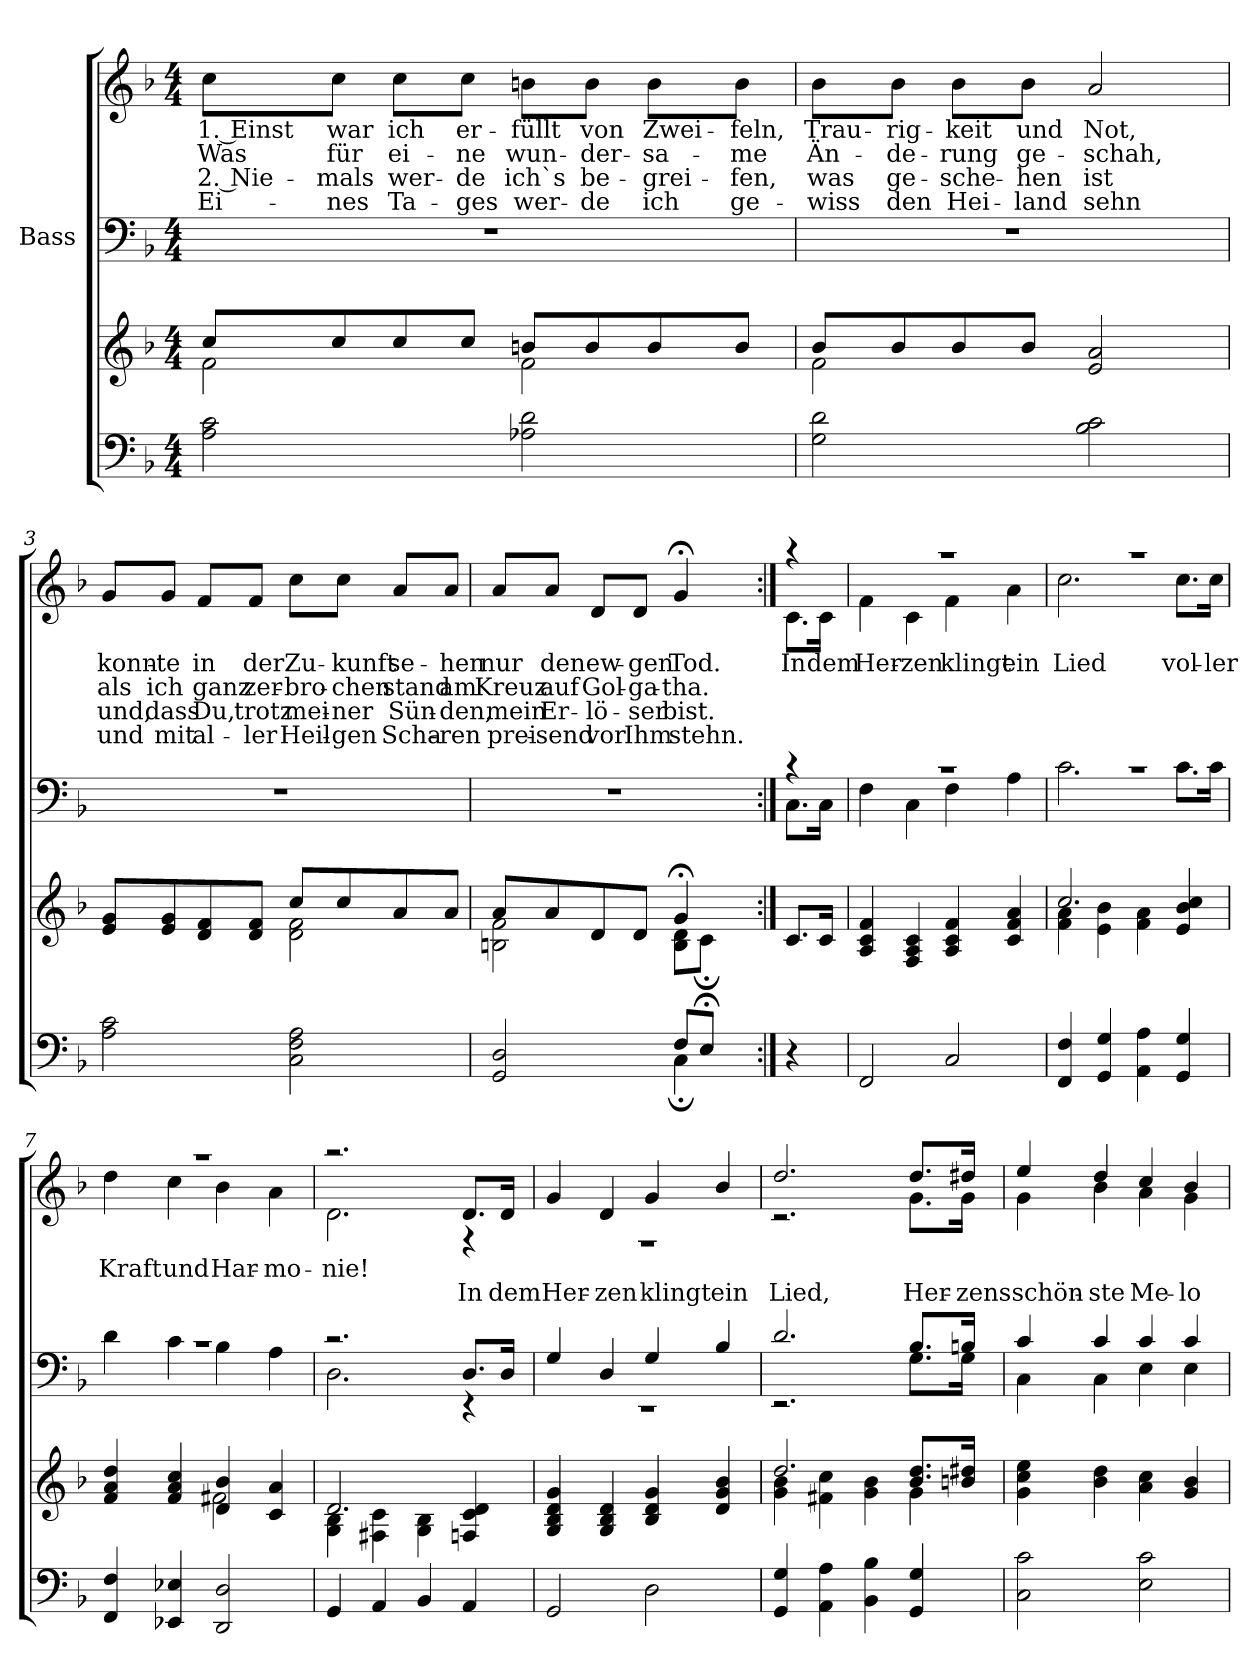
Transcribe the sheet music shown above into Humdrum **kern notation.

**kern	**kern	**kern	**kern	**text	**text	**text	**text
*part3	*part3	*part2	*part1	*part1	*part1	*part1	*part1
*staff4	*staff3	*staff2	*staff1	*staff1	*staff1	*staff1	*staff1
*	*	*I"Bass	*	*	*	*	*
*clefF4	*clefG2	*clefF4	*clefG2	*	*	*	*
*k[b-]	*k[b-]	*k[b-]	*k[b-]	*	*	*	*
*F:	*F:	*F:	*F:	*	*	*	*
*M4/4	*M4/4	*M4/4	*M4/4	*	*	*	*
=1	=1	=1	=1	=1	=1	=1	=1
*	*^	*	*	*	*	*	*
!	!	!	!	!	!LO:LY:b	!LO:LY:b	!LO:LY:b	!LO:LY:b
2A\ 2c\	8cc/L	2f\	1r	8cc\L	1. Einst	Was	2. Nie-	Ei-
!	!	!	!	!	!LO:LY:b	!LO:LY:b	!LO:LY:b	!LO:LY:b
.	8cc/	.	.	8cc\J	war	für	-mals	-nes
!	!	!	!	!	!LO:LY:b	!LO:LY:b	!LO:LY:b	!LO:LY:b
.	8cc/	.	.	8cc\L	ich	ei-	wer-	Ta-
!	!	!	!	!	!LO:LY:b	!LO:LY:b	!LO:LY:b	!LO:LY:b
.	8cc/J	.	.	8cc\J	er-	-ne	-de	-ges
!	!	!	!	!	!LO:LY:b	!LO:LY:b	!LO:LY:b	!LO:LY:b
2A-X\ 2d\	8bn/L	2f\	.	8bn\L	-füllt	wun-	ich`s	wer-
!	!	!	!	!	!LO:LY:b	!LO:LY:b	!LO:LY:b	!LO:LY:b
.	8b/	.	.	8b\J	von	-der-	be-	-de
!	!	!	!	!	!LO:LY:b	!LO:LY:b	!LO:LY:b	!LO:LY:b
.	8b/	.	.	8b\L	Zwei-	-sa-	-grei-	ich
!	!	!	!	!	!LO:LY:b	!LO:LY:b	!LO:LY:b	!LO:LY:b
.	8b/J	.	.	8b\J	-feln,	-me	-fen,	ge-
=2	=2	=2	=2	=2	=2	=2	=2	=2
!	!	!	!	!	!LO:LY:b	!LO:LY:b	!LO:LY:b	!LO:LY:b
2G\ 2d\	8b-/L	2f\	1r	8b-\L	Trau-	Än-	was	-wiss
!	!	!	!	!	!LO:LY:b	!LO:LY:b	!LO:LY:b	!LO:LY:b
.	8b-/	.	.	8b-\J	-rig-	-de-	ge-	den
!	!	!	!	!	!LO:LY:b	!LO:LY:b	!LO:LY:b	!LO:LY:b
.	8b-/	.	.	8b-\L	-keit	-rung	-sche-	Hei-
!	!	!	!	!	!LO:LY:b	!LO:LY:b	!LO:LY:b	!LO:LY:b
.	8b-/J	.	.	8b-\J	und	ge-	-hen	-land
!	!	!	!	!	!LO:LY:b	!LO:LY:b	!LO:LY:b	!LO:LY:b
2B-\ 2c\	2e/ 2a/	2ryy	.	2a/	Not,	-schah,	ist	sehn
!!LO:LB:g=z
=3	=3	=3	=3	=3	=3	=3	=3	=3
!	!	!	!	!	!LO:LY:b	!LO:LY:b	!LO:LY:b	!LO:LY:b
2A\ 2c\	8e/ 8g/L	2ryy	1r	8g/L	konn-	als	und,	und
!	!	!	!	!	!LO:LY:b	!LO:LY:b	!LO:LY:b	!LO:LY:b
.	8e/ 8g/	.	.	8g/J	-te	ich	dass	mit
!	!	!	!	!	!LO:LY:b	!LO:LY:b	!LO:LY:b	!LO:LY:b
.	8d/ 8f/	.	.	8f/L	in	ganz	Du,	al-
!	!	!	!	!	!LO:LY:b	!LO:LY:b	!LO:LY:b	!LO:LY:b
.	8d/ 8f/J	.	.	8f/J	der	zer-	trotz	-ler
!	!	!	!	!	!LO:LY:b	!LO:LY:b	!LO:LY:b	!LO:LY:b
2C\ 2F\ 2A\	8cc/L	2d\ 2f\	.	8cc\L	Zu-	-bro-	mei-	Heil-
!	!	!	!	!	!LO:LY:b	!LO:LY:b	!LO:LY:b	!LO:LY:b
.	8cc/	.	.	8cc\J	-kunft	-chen	-ner	-gen
!	!	!	!	!	!LO:LY:b	!LO:LY:b	!LO:LY:b	!LO:LY:b
.	8a/	.	.	8a/L	se-	stand	Sün-	Scha-
!	!	!	!	!	!LO:LY:b	!LO:LY:b	!LO:LY:b	!LO:LY:b
.	8a/J	.	.	8a/J	-hen	am	-den,	-ren
=4	=4	=4	=4	=4	=4	=4	=4	=4
*^	*	*	*	*	*	*	*	*
!	!	!	!	!LO:N:vis=1	!	!	!	!	!
!	!	!	!	!	!	!LO:LY:b	!LO:LY:b	!LO:LY:b	!LO:LY:b
2GG/ 2D/	2ryy	8a/L	2Bn\ 2f\	1r	8a/L	nur	Kreuz	mein	prei-
!	!	!	!	!	!	!LO:LY:b	!LO:LY:b	!LO:LY:b	!LO:LY:b
.	.	8a/	.	.	8a/J	den	auf	Er-	-send
!	!	!	!	!	!	!LO:LY:b	!LO:LY:b	!LO:LY:b	!LO:LY:b
.	.	8d/	.	.	8d/L	ew-	Gol-	-lö-	vor
!	!	!	!	!	!	!LO:LY:b	!LO:LY:b	!LO:LY:b	!LO:LY:b
.	.	8d/J	.	.	8d/J	-gen	-ga-	-ser	Ihm
!	!	!	!	!	!	!LO:LY:b	!LO:LY:b	!LO:LY:b	!LO:LY:b
8F/L	4C;\	4g;</	8B\ 8d\L	.	4g;</	Tod.	-tha.	bist.	stehn.
8E;</J	.	.	8c;\J	.	.	.	.	.	.
4ryy	4ryy	4ryy	4ryy	.	4ryy	.	.	.	.
*v	*v	*	*	*	*	*	*	*	*
*	*v	*v	*	*	*	*	*	*
!!LO:LB:g=z
=4X1:|!	=4X1:|!	=4X1:|!	=4X1:|!	=4X1:|!	=4X1:|!	=4X1:|!	=4X1:|!
*	*	*^	*^	*	*	*	*
*^	*^	*	*	*	*	*	*	*	*
!	!	!	!	!	!	!	!	!LO:LY:b	!	!	!
*v	*v	*	*	*	*	*	*	*	*	*	*
*	*v	*v	*	*	*	*	*	*	*	*
4r	8.c/L	4rc	8.C\L	4raa	8.c\L	In	.	.	.
!	!	!	!	!	!	!LO:LY:b	!	!	!
.	16c/Jk	.	16C\Jk	.	16c\Jk	dem	.	.	.
=5	=5	=5	=5	=5	=5	=5	=5	=5	=5
!	!	!	!	!	!	!LO:LY:b	!	!	!
2FF/	4A/ 4c/ 4f/	1rc	4F\	1raa	4f\	Her-	.	.	.
!	!	!	!	!	!	!LO:LY:b	!	!	!
.	4F/ 4A/ 4c/	.	4C\	.	4c\	-zen	.	.	.
!	!	!	!	!	!	!LO:LY:b	!	!	!
2C/	4A/ 4c/ 4f/	.	4F\	.	4f\	klingt	.	.	.
!	!	!	!	!	!	!LO:LY:b	!	!	!
.	4c/ 4f/ 4a/	.	4A\	.	4a\	ein	.	.	.
=6	=6	=6	=6	=6	=6	=6	=6	=6	=6
*	*^	*	*	*	*	*	*	*	*
!	!	!	!	!	!	!	!LO:LY:b	!	!	!
4FF/ 4F/	2.cc/	4f\ 4a\	1rc	2.c\	1raa	2.cc\	Lied	.	.	.
4GG/ 4G/	.	4e\ 4b-\	.	.	.	.	.	.	.	.
4AA\ 4A\	.	4f\ 4a\	.	.	.	.	.	.	.	.
!	!	!	!	!	!	!	!LO:LY:b	!	!	!
4GG/ 4G/	4e/ 4b-/ 4cc/	4ryy	.	8.c\L	.	8.cc\L	vol-	.	.	.
!	!	!	!	!	!	!	!LO:LY:b	!	!	!
.	.	.	.	16c\Jk	.	16cc\Jk	-ler	.	.	.
=7	=7	=7	=7	=7	=7	=7	=7	=7	=7	=7
!	!	!	!	!	!	!	!LO:LY:b	!	!	!
4FF/ 4F/	4f/ 4a/ 4dd/	2ryy	1rc	4d\	1raa	4dd\	Kraft	.	.	.
!	!	!	!	!	!	!	!LO:LY:b	!	!	!
4EE-X/ 4E-X/	4f/ 4a/ 4cc/	.	.	4c\	.	4cc\	und	.	.	.
!	!	!	!	!	!	!	!LO:LY:b	!	!	!
2DD/ 2D/	4d/ 4b-/	2f#X\	.	4B-\	.	4b-\	Har-	.	.	.
!	!	!	!	!	!	!	!LO:LY:b	!	!	!
.	4c/ 4a/	.	.	4A\	.	4a\	-mo-	.	.	.
=8	=8	=8	=8	=8	=8	=8	=8	=8	=8	=8
!	!	!	!	!	!	!	!LO:LY:b	!	!	!
4GG/	2.d/	4G\ 4B-\	2.rc	2.D\	2.raa	2.d\	-nie!	.	.	.
4AA/	.	4F#X\ 4c\	.	.	.	.	.	.	.	.
4BB-/	.	4G\ 4B-\	.	.	.	.	.	.	.	.
!	!	!	!	!	!	!	!	!LO:LY:b	!	!
4AA/	4F/ 4c/ 4d/	4ryy	8.D/L	4rEE	8.d/L	4rF	.	In	.	.
!	!	!	!	!	!	!	!	!LO:LY:b	!	!
.	.	.	16D/Jk	.	16d/Jk	.	.	dem	.	.
*	*v	*v	*	*	*	*	*	*	*	*
!!LO:PB:g=z	!!
=9	=9	=9	=9	=9	=9	=9	=9	=9	=9
!	!	!	!	!	!	!	!LO:LY:b	!	!
2GG/	4G/ 4B-/ 4d/ 4g/	4G/	1rEE	4g/	1rG	.	Her-	.	.
!	!	!	!	!	!	!	!LO:LY:b	!	!
.	4G/ 4B-/ 4d/	4D/	.	4d/	.	.	-zen	.	.
!	!	!	!	!	!	!	!LO:LY:b	!	!
2D\	4B-/ 4d/ 4g/	4G/	.	4g/	.	.	klingt	.	.
!	!	!	!	!	!	!	!LO:LY:b	!	!
.	4d/ 4g/ 4b-/	4B-/	.	4b-/	.	.	ein	.	.
=10	=10	=10	=10	=10	=10	=10	=10	=10	=10
*	*^	*	*	*	*	*	*	*	*
!	!	!	!	!	!	!	!	!LO:LY:b	!	!
4GG/ 4G/	2.dd/	4g\ 4b-\	2.d/	2.rEE	2.dd/	2.rc	.	Lied,	.	.
4AA\ 4A\	.	4f#X\ 4cc\	.	.	.	.	.	.	.	.
4BB-\ 4B-\	.	4g\ 4b-\	.	.	.	.	.	.	.	.
!	!	!	!	!	!	!	!	!LO:LY:b	!	!
4GG/ 4G/	8.b-/ 8.dd/L	4g\	8.B-/L	8.G\L	8.dd/L	8.g\L	.	Her-	.	.
!	!	!	!	!	!	!	!	!LO:LY:b	!	!
.	16bn/ 16dd#X/Jk	.	16Bn/Jk	16G\Jk	16dd#X/Jk	16g\Jk	.	-zens	.	.
*	*v	*v	*	*	*	*	*	*	*	*
=11	=11	=11	=11	=11	=11	=11	=11	=11	=11
!	!	!	!	!	!	!	!LO:LY:b	!	!
2C\ 2c\	4g\ 4cc\ 4ee\	4c/	4C\	4ee/	4g\	.	schön-	.	.
!	!	!	!	!	!	!	!LO:LY:b	!	!
.	4b-\ 4dd\	4c/	4C\	4dd/	4b-\	.	-ste	.	.
!	!	!	!	!	!	!	!LO:LY:b	!	!
2E\ 2c\	4a\ 4cc\	4c/	4E\	4cc/	4a\	.	Me-	.	.
!	!	!	!	!	!	!	!LO:LY:b	!	!
.	4g/ 4b-/	4c/	4E\	4b-/	4g\	.	-lo-	.	.
*	*	*v	*v	*	*	*	*	*	*
*	*	*	*v	*v	*	*	*	*
=	=	=	=	=	=	=	=
*-	*-	*-	*-	*-	*-	*-	*-
